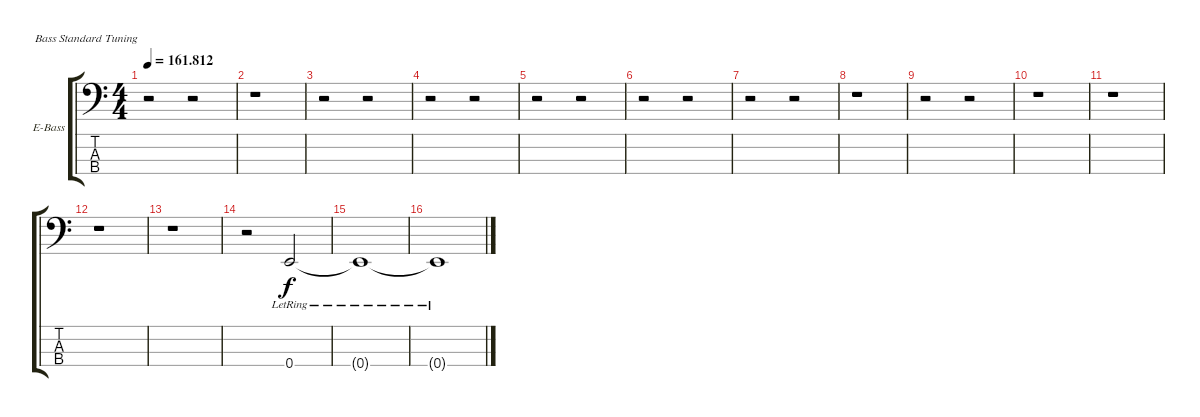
\bracketExtendMode groupsimilarinstruments
\firstSystemTrackNameOrientation horizontal
\otherSystemsTrackNameOrientation horizontal
\track ("Bass" "E-Bass") {solo instrument electricbassfinger}
\staff {score tabs}
\tuning (G2 D2 A1 E1)
\ts (4 4)
\tempo
161.812
\accidentals auto
\clef f4
\ottava regular
\simile none
\ks c
r.2{dy mf} r.2 |
r.1 |
r.2 r.2 |
r.2 r.2 |
r.2 r.2 |
r.2 r.2 |
r.2 r.2 |
r.1 |
r.2 r.2 |
r.1 |
r.1 |
r.1 |
r.1 |
r.2 0.4{lr}.2{dy f} |
0.4{lr t}.1 |
0.4{lr t}.1
